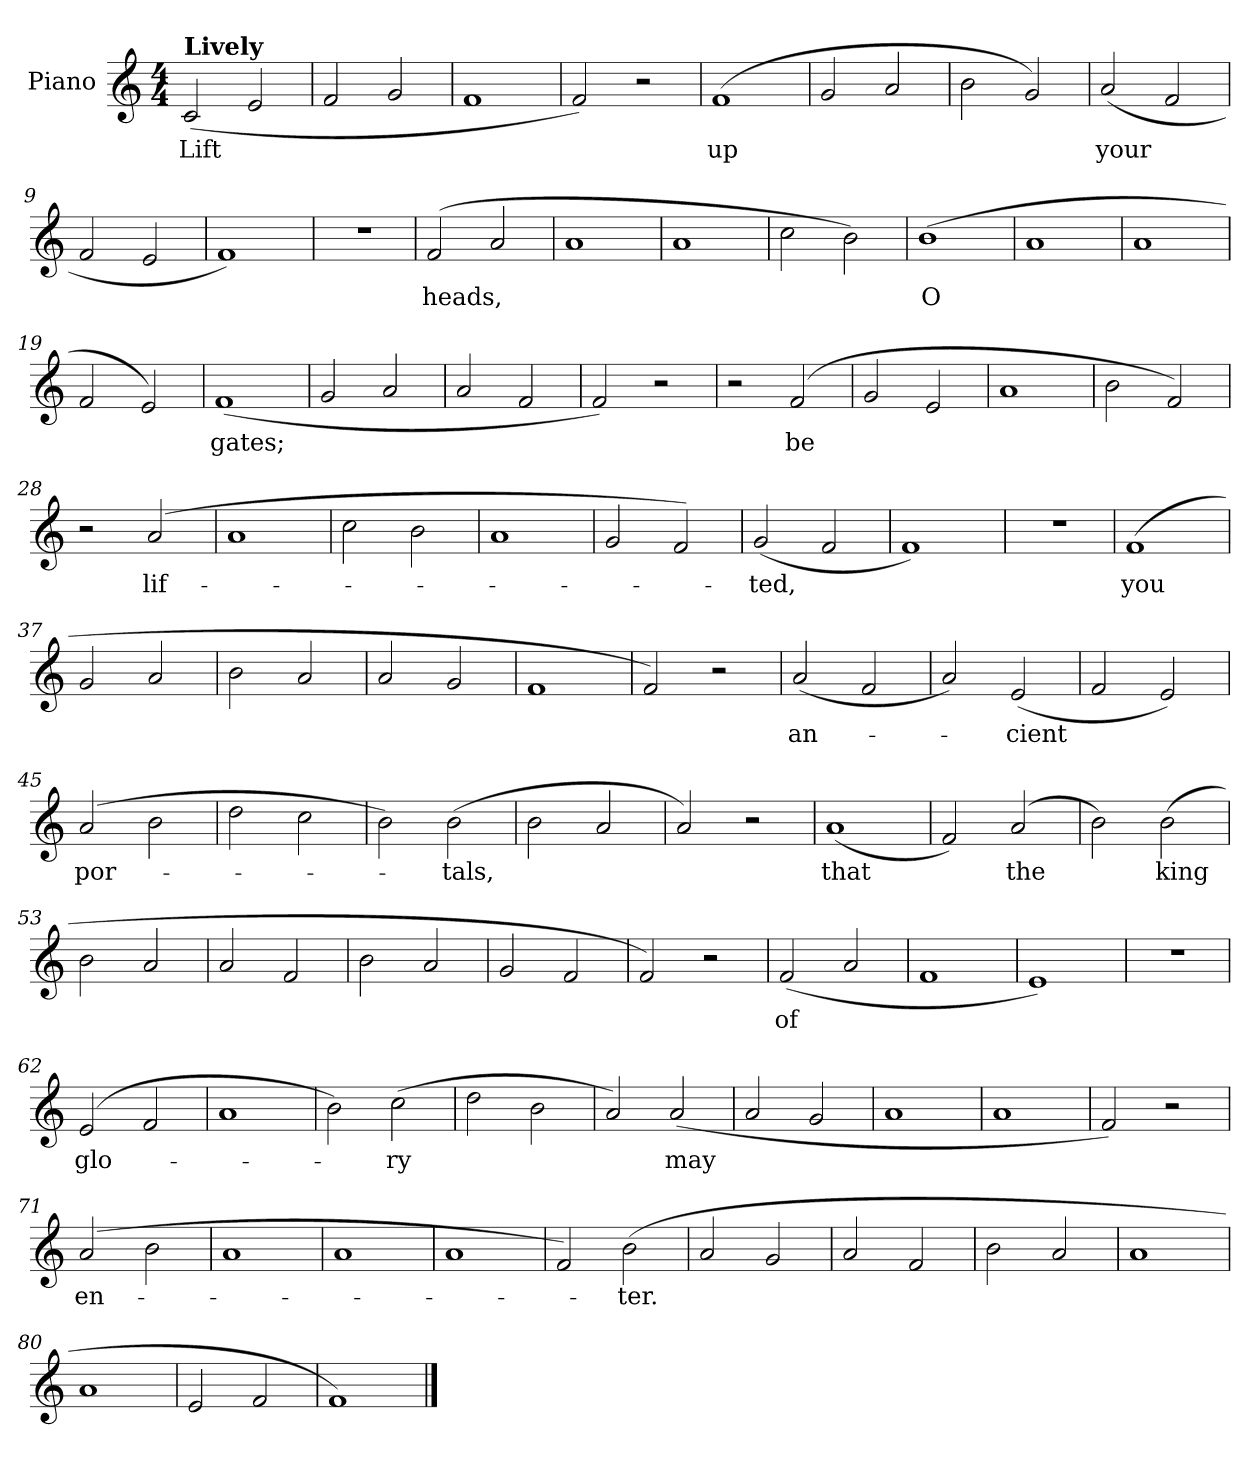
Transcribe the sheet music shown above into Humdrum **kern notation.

**kern	**text
*part1	*part1
*staff1	*staff1
*I"Piano	*
*I'Pno.	*
*clefG2	*
*k[]	*
*M4/4	*
*MM147	*
=1	=1
!LO:TX:a:B:t=Lively	!
!	!LO:LY:b
(>2c/	Lift
2e/	.
=2	=2
2f/	.
2g/	.
=3	=3
1f	.
=4	=4
2f/)	.
2r	.
=5	=5
!	!LO:LY:b
(>1f	up
=6	=6
2g/	.
2a/	.
=7	=7
2b\	.
2g/)	.
=8	=8
!	!LO:LY:b
(>2a/	your
2f/	.
=9	=9
2f/	.
2e/	.
=10	=10
1f)	.
=11	=11
1r	.
=12	=12
!	!LO:LY:b
(>2f/	heads,
2a/	.
=13	=13
1a	.
=14	=14
1a	.
=15	=15
2cc\	.
2b\)	.
=16	=16
!	!LO:LY:b
(>1b	O
!!LO:LB:g=z
=17	=17
1a	.
!!LO:LB:g=z
=18	=18
1a	.
=19	=19
2f/	.
2e/)	.
=20	=20
!	!LO:LY:b
(>1f	gates;
=21	=21
2g/	.
2a/	.
=22	=22
2a/	.
2f/	.
=23	=23
2f/)	.
2r	.
=24	=24
2r	.
!	!LO:LY:b
(>2f/	be
=25	=25
2g/	.
2e/	.
=26	=26
1a	.
=27	=27
2b\	.
2f/)	.
=28	=28
2r	.
!	!LO:LY:b
(>2a/	lif-
=29	=29
1a	.
=30	=30
2cc\	.
2b\	.
=31	=31
1a	.
=32	=32
2g/	.
2f/)	.
=33	=33
!	!LO:LY:b
(<2g/	ted,
2f/	.
!!LO:LB:g=z
=34	=34
1f)	.
!!LO:LB:g=z
=35	=35
1r	.
=36	=36
!	!LO:LY:b
(>1f	you
=37	=37
2g/	.
2a/	.
=38	=38
2b\	.
2a/	.
=39	=39
2a/	.
2g/	.
=40	=40
1f	.
=41	=41
2f/)	.
2r	.
=42	=42
!	!LO:LY:b
(<2a/	an-
2f/	.
=43	=43
2a/)	.
!	!LO:LY:b
(<2e/	cient
=44	=44
2f/	.
2e/)	.
=45	=45
!	!LO:LY:b
(>2a/	por-
2b\	.
=46	=46
2dd\	.
2cc\	.
=47	=47
2b\)	.
!	!LO:LY:b
(>2b\	tals,
=48	=48
2b\	.
2a/	.
=49	=49
2a/)	.
2r	.
=50	=50
!	!LO:LY:b
(<1a	that
!!LO:LB:g=z
=51	=51
2f/)	.
!	!LO:LY:b
(<2a/	the
=52	=52
2b\)	.
!	!LO:LY:b
(>2b\	king
=53	=53
2b\	.
2a/	.
=54	=54
2a/	.
2f/	.
=55	=55
2b\	.
2a/	.
=56	=56
2g/	.
2f/	.
=57	=57
2f/)	.
2r	.
=58	=58
!	!LO:LY:b
(>2f/	of
2a/	.
=59	=59
1f	.
=60	=60
1e)	.
=61	=61
1r	.
=62	=62
!	!LO:LY:b
(>2e/	glo-
2f/	.
=63	=63
1a	.
=64	=64
2b\)	.
!	!LO:LY:b
(>2cc\	ry
=65	=65
2dd\	.
2b\	.
=66	=66
2a/)	.
!	!LO:LY:b
(>2a/	may
!!LO:LB:g=z
=67	=67
2a/	.
2g/	.
=68	=68
1a	.
=69	=69
1a	.
=70	=70
2f/)	.
2r	.
=71	=71
!	!LO:LY:b
(>2a/	en-
2b\	.
=72	=72
1a	.
=73	=73
1a	.
=74	=74
1a	.
=75	=75
2f/)	.
!	!LO:LY:b
(>2b\	ter.
=76	=76
2a/	.
2g/	.
=77	=77
2a/	.
2f/	.
=78	=78
2b\	.
2a/	.
=79	=79
1a	.
=80	=80
1a	.
=81	=81
2e/	.
2f/	.
=82	=82
1f)	.
==	==
*-	*-
